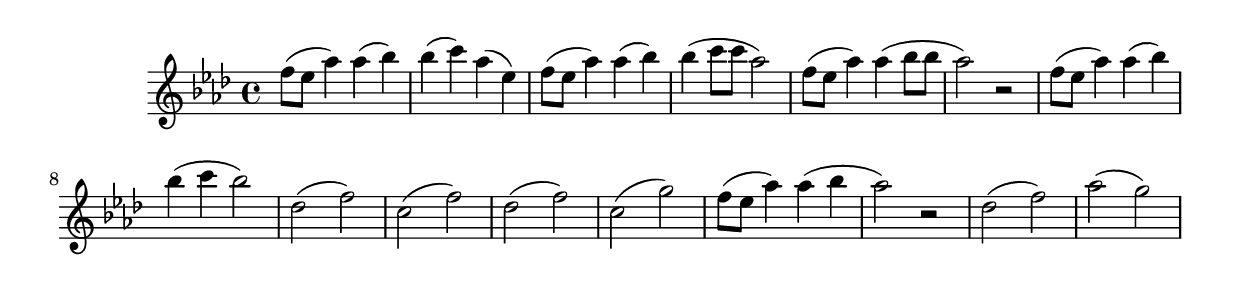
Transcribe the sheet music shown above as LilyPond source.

dango = \relative c'' { f8( ees aes4) }

\relative c''' {
    \key aes \major
    \dango aes( bes) bes( c) aes( ees)
    \dango aes( bes) bes( c8 c aes2)
    \dango aes4( bes8 bes aes2) r
    \dango aes4( bes) bes( c bes2)
    des,2( f) c( f)
    des( f) c( g')

    \dango aes4( bes aes2) r
    des,2( f) aes( g)
}